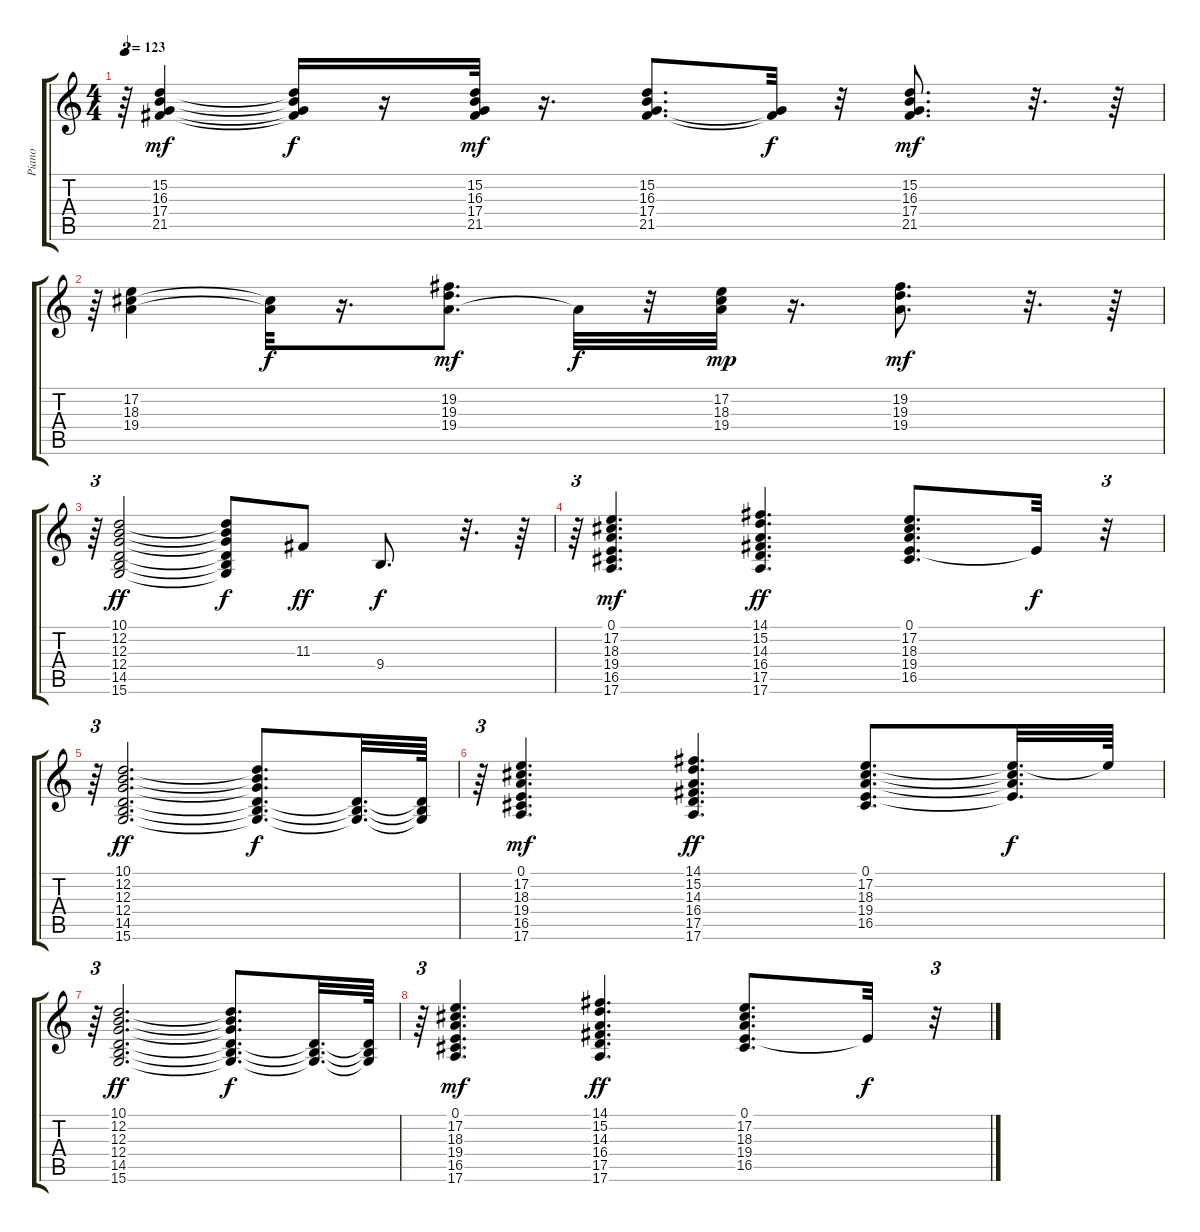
\track ("Piano" "Piano") {instrument electricpiano1}
\staff {score tabs}
\tuning (E4 B3 G3 D3 A2 E2) {hide}
\ts (4 4)
\tempo 123
\clef g2
\ks c
r.64{tu (3 2) dy mf} (15.2 16.3 17.4 21.5).4 (15.2{t} 16.3{t} 17.4{t} 21.5{t}).16{dy f} r.16 (15.2 16.3 17.4 21.5).32{dy mf} r.16{d} (15.2 16.3 17.4 21.5).8{d} (17.4{t} 21.5{t}).32{dy f} r.32 (15.2 16.3 17.4 21.5).8{d dy mf} r.32{d} r.64 |
r.64{tu (3 2)} (17.2 18.3 19.4).4 (18.3{t} 19.4{t}).32{dy f} r.16{d} (19.2 19.3 19.4).8{d dy mf} 19.4{t}.32{dy f} r.32 (17.2 18.3 19.4).32{dy mp} r.16{d} (19.2 19.3 19.4).8{d dy mf} r.32{d} r.64 |
r.64{tu (3 2)} (10.1 12.2 12.3 12.4 14.5 15.6).2{dy ff} (10.1{t} 12.2{t} 12.3{t} 12.4{t} 14.5{t} 15.6{t}).8{dy f} 11.3.8{dy ff} 9.4.8{d dy f} r.32{d} r.64 |
r.64{tu (3 2)} (0.1 17.2 18.3 19.4 16.5 17.6).4{d dy mf} (14.1 15.2 14.3 16.4 17.5 17.6).4{d dy ff} (0.1 17.2 18.3 19.4 16.5).8{d} 0.1{t}.32{dy f} r.32{tu (3 2)} |
r.64{tu (3 2)} (10.1 12.2 12.3 12.4 14.5 15.6).2{d dy ff} (10.1{t} 12.2{t} 12.3{t} 12.4{t} 14.5{t} 15.6{t}).8{d dy f} (12.4{t} 14.5{t} 15.6{t}).32{d} (12.4{t} 14.5{t} 15.6{t}).64 |
r.64{tu (3 2)} (0.1 17.2 18.3 19.4 16.5 17.6).4{d dy mf} (14.1 15.2 14.3 16.4 17.5 17.6).4{d dy ff} (0.1 17.2 18.3 19.4 16.5).8{d} (0.1{t} 17.2{t} 18.3{t} 19.4{t}).32{d dy f} 17.2{t}.64 |
r.64{tu (3 2)} (10.1 12.2 12.3 12.4 14.5 15.6).2{d dy ff} (10.1{t} 12.2{t} 12.3{t} 12.4{t} 14.5{t} 15.6{t}).8{d dy f} (12.4{t} 14.5{t} 15.6{t}).32{d} (12.4{t} 14.5{t} 15.6{t}).64 |
r.64{tu (3 2)} (0.1 17.2 18.3 19.4 16.5 17.6).4{d dy mf} (14.1 15.2 14.3 16.4 17.5 17.6).4{d dy ff} (0.1 17.2 18.3 19.4 16.5).8{d} 0.1{t}.32{dy f} r.32{tu (3 2)}
